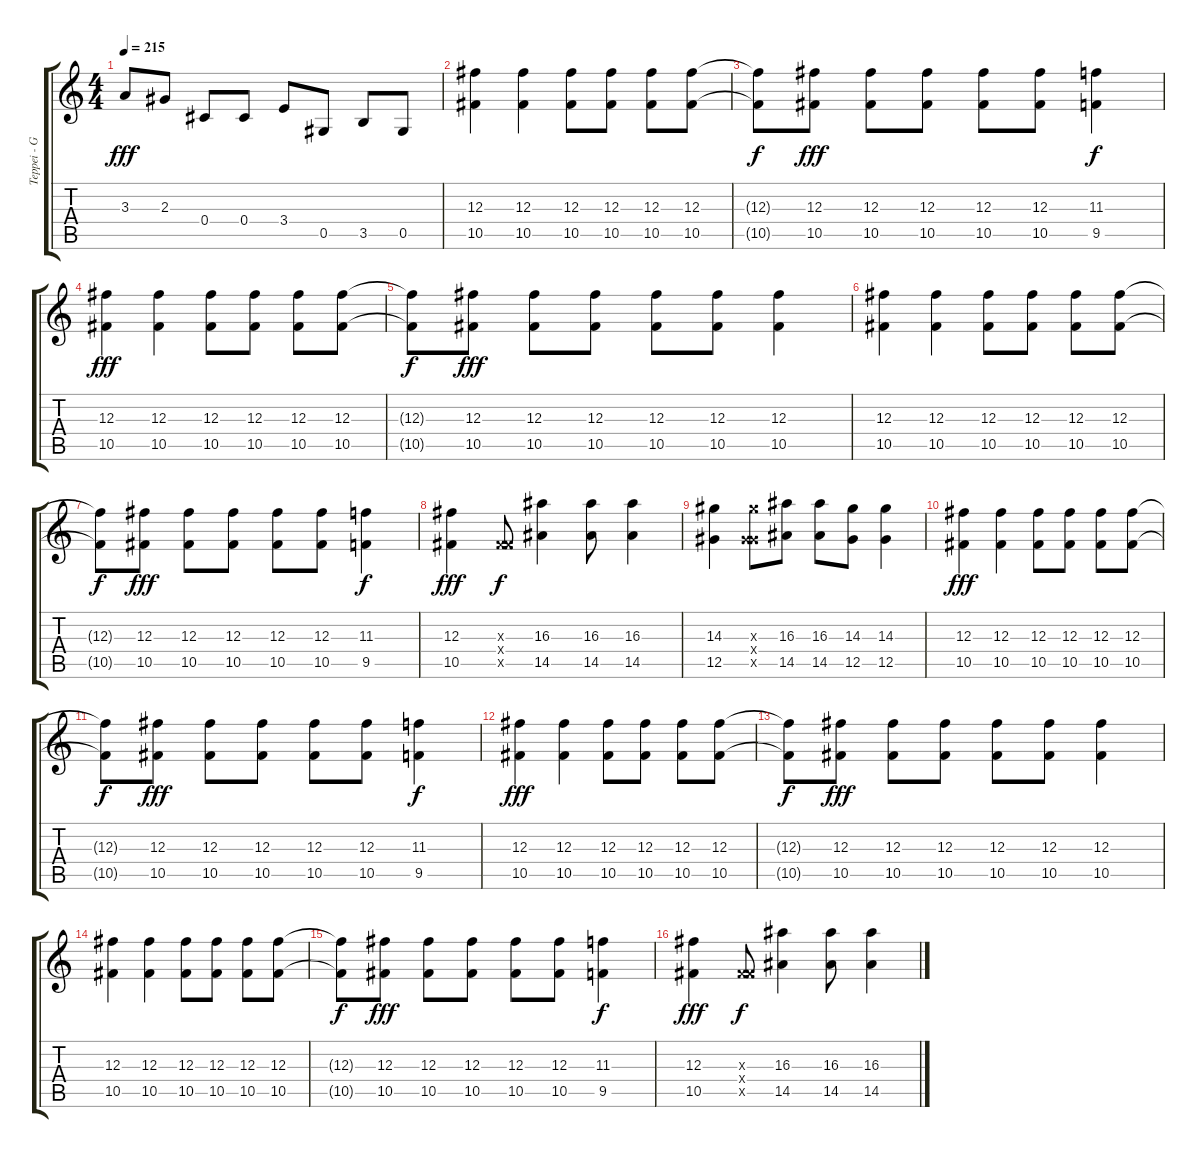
\track ("Teppei - Guitar" "Teppei - G") {instrument distortionguitar}
\staff {score tabs}
\tuning (Eb4 Bb3 Gb3 Db3 Ab2 Db2) {hide}
\ts (4 4)
\tempo 215
\clef g2
\ks c
3.3.8{dy fff instrument distortionguitar} 2.3.8 0.4.8 0.4.8 3.4.8 0.5.8 3.5.8 0.5.8 |
(12.3 10.5).4 (12.3 10.5).4 (12.3 10.5).8 (12.3 10.5).8 (12.3 10.5).8 (12.3 10.5).8 |
(12.3{t} 10.5{t}).8{dy f} (12.3 10.5).8{dy fff} (12.3 10.5).8 (12.3 10.5).8 (12.3 10.5).8 (12.3 10.5).8 (11.3 9.5).4{dy f} |
(12.3 10.5).4{dy fff} (12.3 10.5).4 (12.3 10.5).8 (12.3 10.5).8 (12.3 10.5).8 (12.3 10.5).8 |
(12.3{t} 10.5{t}).8{dy f} (12.3 10.5).8{dy fff} (12.3 10.5).8 (12.3 10.5).8 (12.3 10.5).8 (12.3 10.5).8 (12.3 10.5).4 |
(12.3 10.5).4 (12.3 10.5).4 (12.3 10.5).8 (12.3 10.5).8 (12.3 10.5).8 (12.3 10.5).8 |
(12.3{t} 10.5{t}).8{dy f} (12.3 10.5).8{dy fff} (12.3 10.5).8 (12.3 10.5).8 (12.3 10.5).8 (12.3 10.5).8 (11.3 9.5).4{dy f} |
(12.3 10.5).4{dy fff} (0.3{x} 5.4{x} 10.5{x}).8{dy f} (16.3 14.5).4 (16.3 14.5).8 (16.3 14.5).4 |
(14.3 12.5).4 (14.3{x} 7.4{x} 12.5{x}).8 (16.3 14.5).8 (16.3 14.5).8 (14.3 12.5).8 (14.3 12.5).4 |
(12.3 10.5).4{dy fff} (12.3 10.5).4 (12.3 10.5).8 (12.3 10.5).8 (12.3 10.5).8 (12.3 10.5).8 |
(12.3{t} 10.5{t}).8{dy f} (12.3 10.5).8{dy fff} (12.3 10.5).8 (12.3 10.5).8 (12.3 10.5).8 (12.3 10.5).8 (11.3 9.5).4{dy f} |
(12.3 10.5).4{dy fff} (12.3 10.5).4 (12.3 10.5).8 (12.3 10.5).8 (12.3 10.5).8 (12.3 10.5).8 |
(12.3{t} 10.5{t}).8{dy f} (12.3 10.5).8{dy fff} (12.3 10.5).8 (12.3 10.5).8 (12.3 10.5).8 (12.3 10.5).8 (12.3 10.5).4 |
(12.3 10.5).4 (12.3 10.5).4 (12.3 10.5).8 (12.3 10.5).8 (12.3 10.5).8 (12.3 10.5).8 |
(12.3{t} 10.5{t}).8{dy f} (12.3 10.5).8{dy fff} (12.3 10.5).8 (12.3 10.5).8 (12.3 10.5).8 (12.3 10.5).8 (11.3 9.5).4{dy f} |
(12.3 10.5).4{dy fff} (0.3{x} 5.4{x} 10.5{x}).8{dy f} (16.3 14.5).4 (16.3 14.5).8 (16.3 14.5).4
